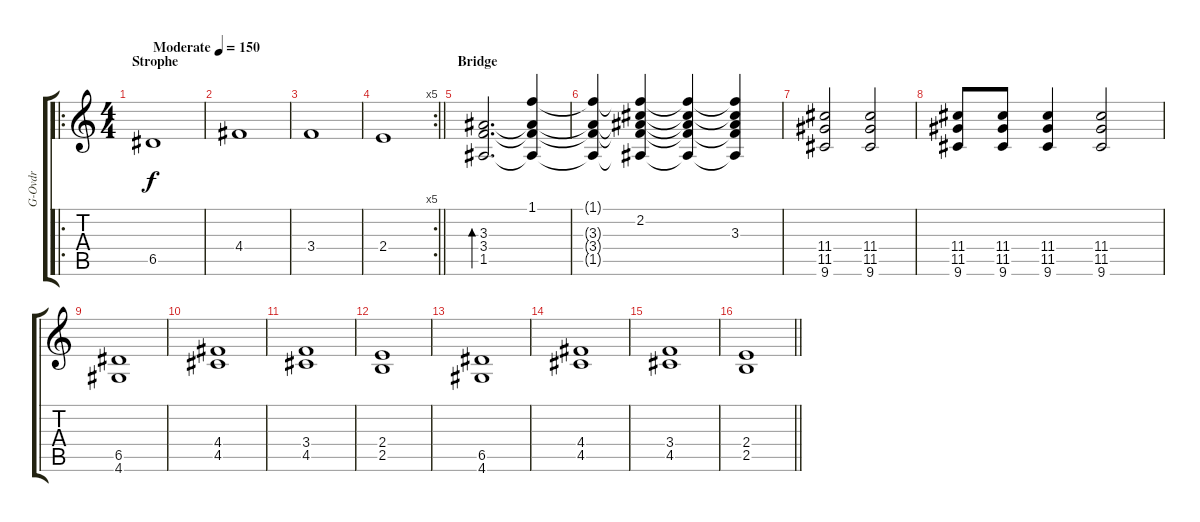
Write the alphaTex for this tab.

\track ("G-Ovdr" "G-Ovdr") {instrument overdrivenguitar}
\staff {score tabs}
\tuning (E4 B3 G3 D3 A2 E2) {hide}
\ro
\ts (4 4)
\section ("" "Strophe")
\tempo (150 "Moderate")
\clef g2
\ks c
6.5.1{dy f instrument overdrivenguitar} |
4.4.1 |
3.4.1 |
\rc 5
\barLineRight lightlight
2.4.1 |
\section ("" "Bridge")
(3.3 3.4 1.5).2{d bd 480} (1.1 3.3{t} 3.4{t} 1.5{t}).4 |
(1.1{t} 3.3{t} 3.4{t} 1.5{t}).4 (1.1{t} 2.2 3.3{t} 3.4{t} 1.5{t}).4 (1.1{t} 2.2{t} 3.3{t} 3.4{t} 1.5{t}).4 (1.1{t} 2.2{t} 3.3 3.4{t} 1.5{t}).4 |
(11.4 11.5 9.6).2 (11.4 11.5 9.6).2 |
(11.4 11.5 9.6).8 (11.4 11.5 9.6).8 (11.4 11.5 9.6).4 (11.4 11.5 9.6).2 |
(6.5 4.6).1 |
(4.4 4.5).1 |
(3.4 4.5).1 |
(2.4 2.5).1 |
(6.5 4.6).1 |
(4.4 4.5).1 |
(3.4 4.5).1 |
\barLineRight lightlight
(2.4 2.5).1
